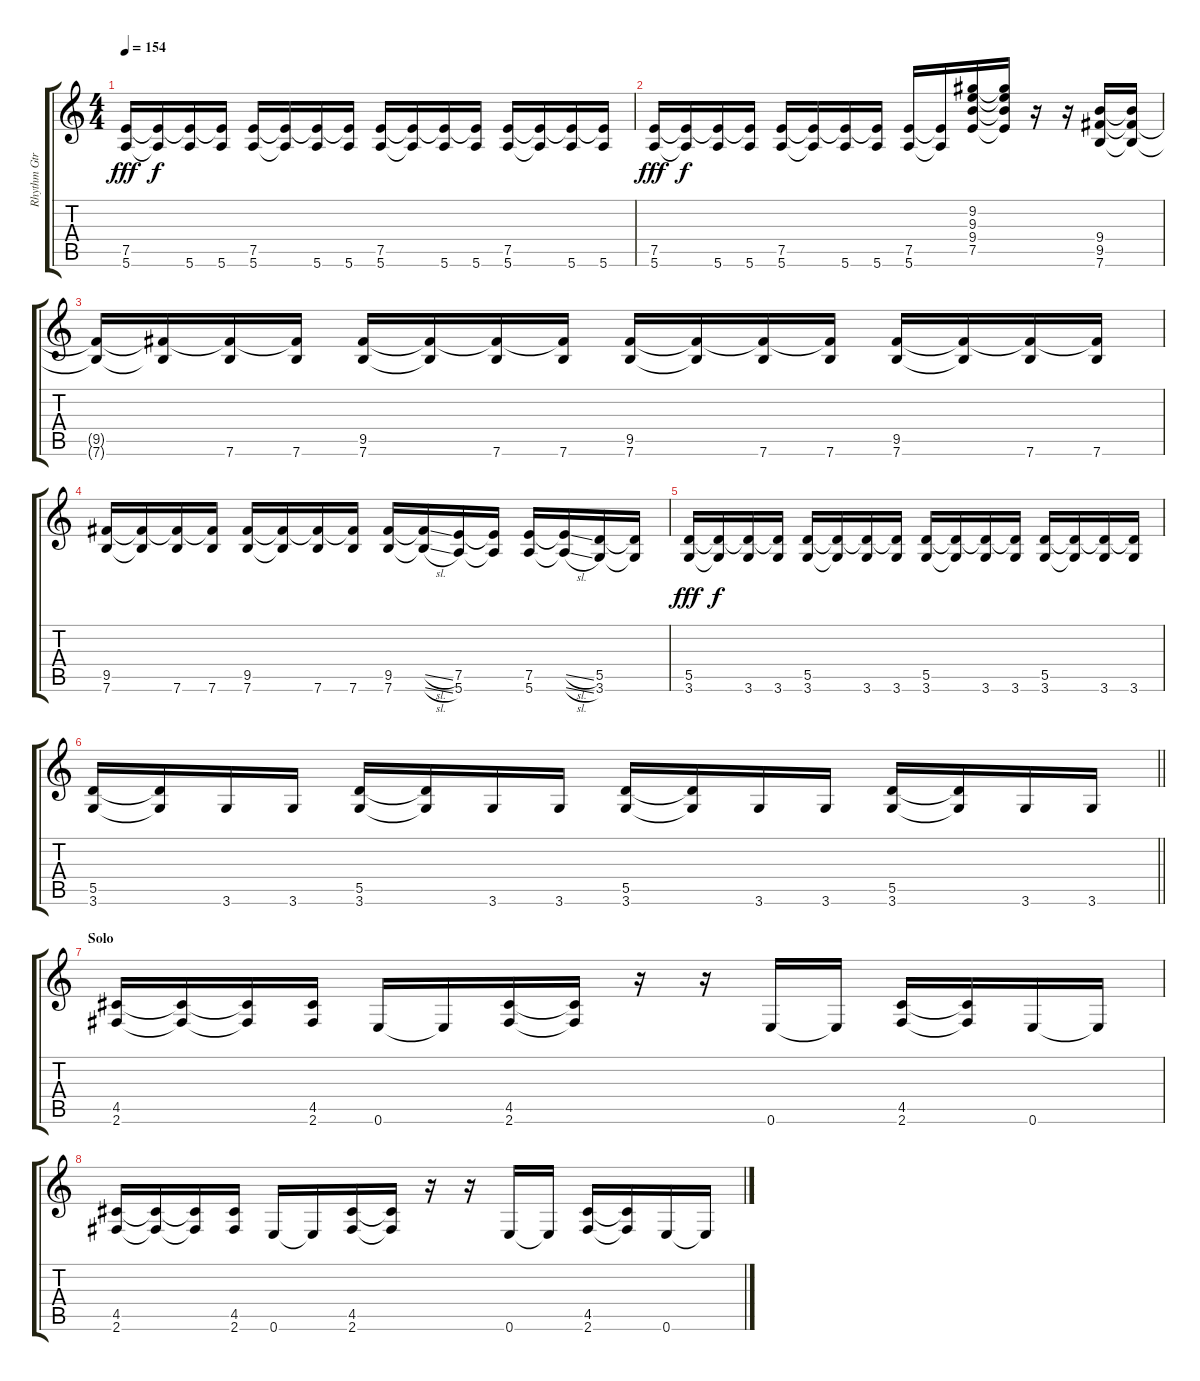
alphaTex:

\track ("Rhythm Gtr" "Rhythm Gtr") {instrument overdrivenguitar}
\staff {score tabs}
\tuning (E4 B3 G3 D3 A2 E2) {hide}
\ts (4 4)
\tempo 154
\clef g2
\ks c
(7.5 5.6).16{dy fff} (7.5{t} 5.6{t}).16{dy f} (7.5{t} 5.6).16 (7.5{t} 5.6).16 (7.5 5.6).16 (7.5{t} 5.6{t}).16 (7.5{t} 5.6).16 (7.5{t} 5.6).16 (7.5 5.6).16 (7.5{t} 5.6{t}).16 (7.5{t} 5.6).16 (7.5{t} 5.6).16 (7.5 5.6).16 (7.5{t} 5.6{t}).16 (7.5{t} 5.6).16 (7.5{t} 5.6).16 |
(7.5 5.6).16{dy fff} (7.5{t} 5.6{t}).16{dy f} (7.5{t} 5.6).16 (7.5{t} 5.6).16 (7.5 5.6).16 (7.5{t} 5.6{t}).16 (7.5{t} 5.6).16 (7.5{t} 5.6).16 (7.5 5.6).16 (7.5{t} 5.6{t}).16 (9.2 9.3 9.4 7.5).16 (9.2{t} 9.3{t} 9.4{t} 7.5{t}).16 r.16 r.16 (9.4 9.5 7.6).16 (9.4{t} 9.5{t} 7.6{t}).16 |
(9.5{t} 7.6{t}).16 (9.5{t} 7.6{t}).16 (9.5{t} 7.6).16 (9.5{t} 7.6).16 (9.5 7.6).16 (9.5{t} 7.6{t}).16 (9.5{t} 7.6).16 (9.5{t} 7.6).16 (9.5 7.6).16 (9.5{t} 7.6{t}).16 (9.5{t} 7.6).16 (9.5{t} 7.6).16 (9.5 7.6).16 (9.5{t} 7.6{t}).16 (9.5{t} 7.6).16 (9.5{t} 7.6).16 |
(9.5 7.6).16 (9.5{t} 7.6{t}).16 (9.5{t} 7.6).16 (9.5{t} 7.6).16 (9.5 7.6).16 (9.5{t} 7.6{t}).16 (9.5{t} 7.6).16 (9.5{t} 7.6).16 (9.5 7.6).16 (9.5{sl t} 7.6{sl t}).16 (7.5 5.6).16 (7.5{t} 5.6{t}).16 (7.5 5.6).16 (7.5{sl t} 5.6{sl t}).16 (5.5 3.6).16 (5.5{t} 3.6{t}).16 |
(5.5 3.6).16{dy fff} (5.5{t} 3.6{t}).16{dy f} (5.5{t} 3.6).16 (5.5{t} 3.6).16 (5.5 3.6).16 (5.5{t} 3.6{t}).16 (5.5{t} 3.6).16 (5.5{t} 3.6).16 (5.5 3.6).16 (5.5{t} 3.6{t}).16 (5.5{t} 3.6).16 (5.5{t} 3.6).16 (5.5 3.6).16 (5.5{t} 3.6{t}).16 (5.5{t} 3.6).16 (5.5{t} 3.6).16 |
\barLineRight lightlight
(5.5 3.6).16 (5.5{t} 3.6{t}).16 3.6.16 3.6.16 (5.5 3.6).16 (5.5{t} 3.6{t}).16 3.6.16 3.6.16 (5.5 3.6).16 (5.5{t} 3.6{t}).16 3.6.16 3.6.16 (5.5 3.6).16 (5.5{t} 3.6{t}).16 3.6.16 3.6.16 |
\section ("" "Solo")
(4.5 2.6).16 (4.5{t} 2.6{t}).16 (4.5{t} 2.6{t}).16 (4.5 2.6).16 0.6.16 0.6{t}.16 (4.5 2.6).16 (4.5{t} 2.6{t}).16 r.16 r.16 0.6.16 0.6{t}.16 (4.5 2.6).16 (4.5{t} 2.6{t}).16 0.6.16 0.6{t}.16 |
(4.5 2.6).16 (4.5{t} 2.6{t}).16 (4.5{t} 2.6{t}).16 (4.5 2.6).16 0.6.16 0.6{t}.16 (4.5 2.6).16 (4.5{t} 2.6{t}).16 r.16 r.16 0.6.16 0.6{t}.16 (4.5 2.6).16 (4.5{t} 2.6{t}).16 0.6.16 0.6{t}.16
